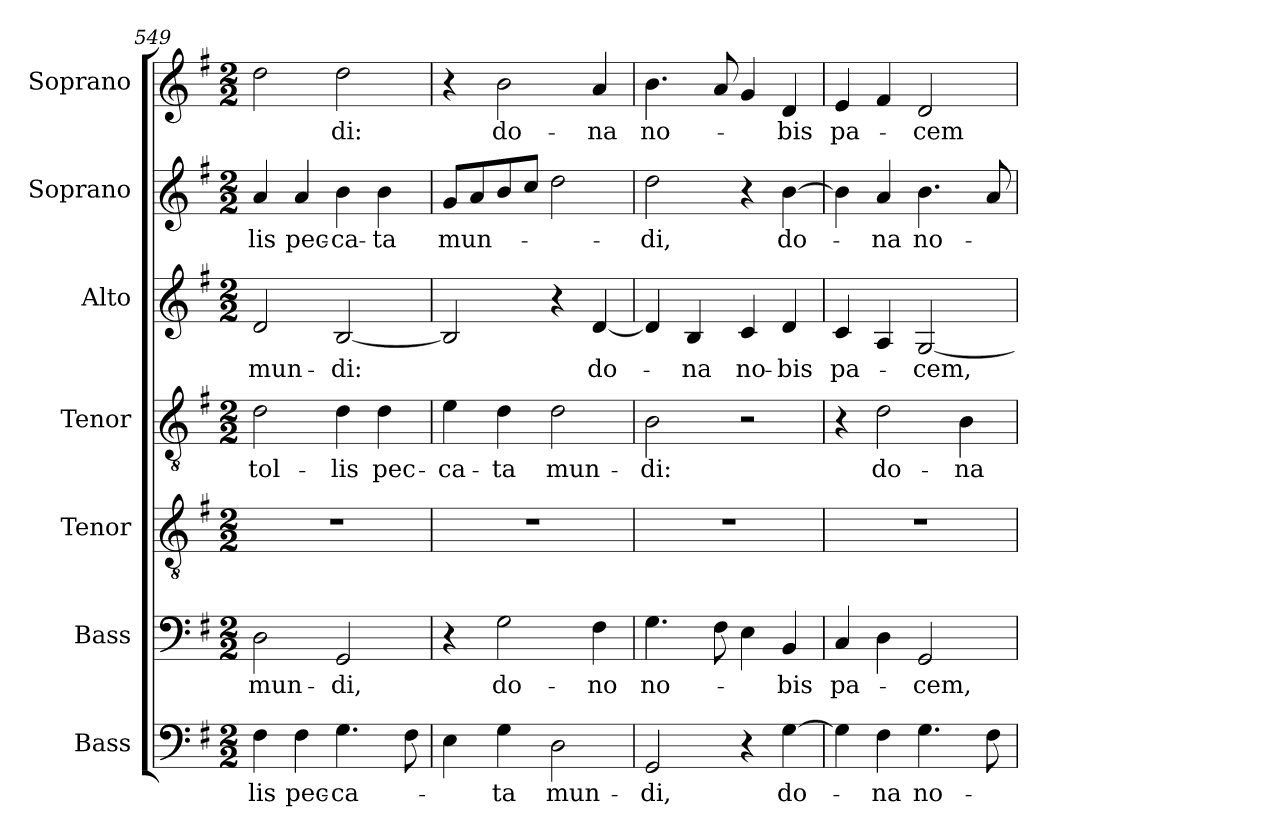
**kern	**text	**kern	**text	**kern	**kern	**text	**kern	**text	**kern	**text	**kern	**text
*part7	*part7	*part6	*part6	*part5	*part4	*part4	*part3	*part3	*part2	*part2	*part1	*part1
*staff7	*staff7	*staff6	*staff6	*staff5	*staff4	*staff4	*staff3	*staff3	*staff2	*staff2	*staff1	*staff1
*I"Bass	*	*I"Bass	*	*I"Tenor	*I"Tenor	*	*I"Alto	*	*I"Soprano	*	*I"Soprano	*
*I'B.	*	*I'B.	*	*I'T.	*I'T.	*	*I'A.	*	*I'S.	*	*I'S.	*
*clefF4	*	*clefF4	*	*clefGv2	*clefGv2	*	*clefG2	*	*clefG2	*	*clefG2	*
*	*	*	*	*ITrd7c12	*ITrd7c12	*	*	*	*	*	*	*
*k[f#]	*	*k[f#]	*	*k[f#]	*k[f#]	*	*k[f#]	*	*k[f#]	*	*k[f#]	*
*G:	*	*G:	*	*G:	*G:	*	*G:	*	*G:	*	*G:	*
*M2/2	*	*M2/2	*	*M2/2	*M2/2	*	*M2/2	*	*M2/2	*	*M2/2	*
=549	=549	=549	=549	=549	=549	=549	=549	=549	=549	=549	=549	=549
!	!LO:LY:b:color=#000000	!	!	!	!	!	!	!	!	!	!	!
!	!	!	!LO:LY:b:color=#000000	!	!	!	!	!	!	!	!	!
!	!	!	!	!	!	!LO:LY:b:color=#000000	!	!	!	!	!	!
!	!	!	!	!	!	!	!	!LO:LY:b:color=#000000	!	!	!	!
!	!	!	!	!	!	!	!	!	!	!LO:LY:b:color=#000000	!	!
4F#i\	-lis	2Di\	mun-	1r	2Di\	tol-	2di/	mun-	4ai/	-lis	2ddi\	.
!	!LO:LY:b:color=#000000	!	!	!	!	!	!	!	!	!	!	!
!	!	!	!	!	!	!	!	!	!	!LO:LY:b:color=#000000	!	!
4F#i\	pec-	.	.	.	.	.	.	.	4ai/	pec-	.	.
!	!LO:LY:b:color=#000000	!	!	!	!	!	!	!	!	!	!	!
!	!	!	!LO:LY:b:color=#000000	!	!	!	!	!	!	!	!	!
!	!	!	!	!	!	!LO:LY:b:color=#000000	!	!	!	!	!	!
!	!	!	!	!	!	!	!	!LO:LY:b:color=#000000	!	!	!	!
!	!	!	!	!	!	!	!	!	!	!LO:LY:b:color=#000000	!	!
!	!	!	!	!	!	!	!	!	!	!	!	!LO:LY:b:color=#000000
4.Gi\	-ca-	2GGi/	-di,	.	4Di\	-lis	[2Bi/	-di:	4bi\	-ca-	2ddi\	-di:
!	!	!	!	!	!	!LO:LY:b:color=#000000	!	!	!	!	!	!
!	!	!	!	!	!	!	!	!	!	!LO:LY:b:color=#000000	!	!
.	.	.	.	.	4Di\	pec-	.	.	4bi\	-ta	.	.
8F#i\	.	.	.	.	.	.	.	.	.	.	.	.
=550	=550	=550	=550	=550	=550	=550	=550	=550	=550	=550	=550	=550
!	!	!	!	!	!	!LO:LY:b:color=#000000	!	!	!	!	!	!
!	!	!	!	!	!	!	!	!	!	!LO:LY:b:color=#000000	!	!
4Ei\	.	4r	.	1r	4Ei\	-ca-	2Bi/]	.	8gi/L	mun-	4r	.
.	.	.	.	.	.	.	.	.	8ai/	.	.	.
!	!LO:LY:b:color=#000000	!	!	!	!	!	!	!	!	!	!	!
!	!	!	!LO:LY:b:color=#000000	!	!	!	!	!	!	!	!	!
!	!	!	!	!	!	!LO:LY:b:color=#000000	!	!	!	!	!	!
!	!	!	!	!	!	!	!	!	!	!	!	!LO:LY:b:color=#000000
4Gi\	-ta	2Gi\	do-	.	4Di\	-ta	.	.	8bi/	.	2bi\	do-
.	.	.	.	.	.	.	.	.	8cci/J	.	.	.
!	!LO:LY:b:color=#000000	!	!	!	!	!	!	!	!	!	!	!
!	!	!	!	!	!	!LO:LY:b:color=#000000	!	!	!	!	!	!
2Di\	mun-	.	.	.	2Di\	mun-	4r	.	2ddi\	.	.	.
!	!	!	!LO:LY:b:color=#000000	!	!	!	!	!	!	!	!	!
!	!	!	!	!	!	!	!	!LO:LY:b:color=#000000	!	!	!	!
!	!	!	!	!	!	!	!	!	!	!	!	!LO:LY:b:color=#000000
.	.	4F#i\	-no	.	.	.	[4di/	do-	.	.	4ai/	-na
=551	=551	=551	=551	=551	=551	=551	=551	=551	=551	=551	=551	=551
!	!LO:LY:b:color=#000000	!	!	!	!	!	!	!	!	!	!	!
!	!	!	!LO:LY:b:color=#000000	!	!	!	!	!	!	!	!	!
!	!	!	!	!	!	!LO:LY:b:color=#000000	!	!	!	!	!	!
!	!	!	!	!	!	!	!	!	!	!LO:LY:b:color=#000000	!	!
!	!	!	!	!	!	!	!	!	!	!	!	!LO:LY:b:color=#000000
2GGi/	-di,	4.Gi\	no-	1r	2BBi\	-di:	4di/]	.	2ddi\	-di,	4.bi\	no-
!	!	!	!	!	!	!	!	!LO:LY:b:color=#000000	!	!	!	!
.	.	.	.	.	.	.	4Bi/	-na	.	.	.	.
.	.	8F#i\	.	.	.	.	.	.	.	.	8ai/	.
!	!	!	!	!	!	!	!	!LO:LY:b:color=#000000	!	!	!	!
4r	.	4Ei\	.	.	2r	.	4ci/	no-	4r	.	4gi/	.
!	!LO:LY:b:color=#000000	!	!	!	!	!	!	!	!	!	!	!
!	!	!	!LO:LY:b:color=#000000	!	!	!	!	!	!	!	!	!
!	!	!	!	!	!	!	!	!LO:LY:b:color=#000000	!	!	!	!
!	!	!	!	!	!	!	!	!	!	!LO:LY:b:color=#000000	!	!
!	!	!	!	!	!	!	!	!	!	!	!	!LO:LY:b:color=#000000
[4Gi\	do-	4BBi/	-bis	.	.	.	4di/	-bis	[4bi\	do-	4di/	-bis
=552	=552	=552	=552	=552	=552	=552	=552	=552	=552	=552	=552	=552
!	!	!	!LO:LY:b:color=#000000	!	!	!	!	!	!	!	!	!
!	!	!	!	!	!	!	!	!LO:LY:b:color=#000000	!	!	!	!
!	!	!	!	!	!	!	!	!	!	!	!	!LO:LY:b:color=#000000
4Gi\]	.	4Ci/	pa-	1r	4r	.	4ci/	pa-	4bi\]	.	4ei/	pa-
!	!LO:LY:b:color=#000000	!	!	!	!	!	!	!	!	!	!	!
!	!	!	!	!	!	!LO:LY:b:color=#000000	!	!	!	!	!	!
!	!	!	!	!	!	!	!	!	!	!LO:LY:b:color=#000000	!	!
4F#i\	-na	4Di\	.	.	2Di\	do-	4Ai/	.	4ai/	-na	4f#i/	.
!	!LO:LY:b:color=#000000	!	!	!	!	!	!	!	!	!	!	!
!	!	!	!LO:LY:b:color=#000000	!	!	!	!	!	!	!	!	!
!	!	!	!	!	!	!	!	!LO:LY:b:color=#000000	!	!	!	!
!	!	!	!	!	!	!	!	!	!	!LO:LY:b:color=#000000	!	!
!	!	!	!	!	!	!	!	!	!	!	!	!LO:LY:b:color=#000000
4.Gi\	no-	2GGi/	-cem,	.	.	.	[2Gi/	-cem,	4.bi\	no-	2di/	-cem
!	!	!	!	!	!	!LO:LY:b:color=#000000	!	!	!	!	!	!
.	.	.	.	.	4BBi\	-na	.	.	.	.	.	.
8F#i\	.	.	.	.	.	.	.	.	8ai/	.	.	.
=	=	=	=	=	=	=	=	=	=	=	=	=
*-	*-	*-	*-	*-	*-	*-	*-	*-	*-	*-	*-	*-
